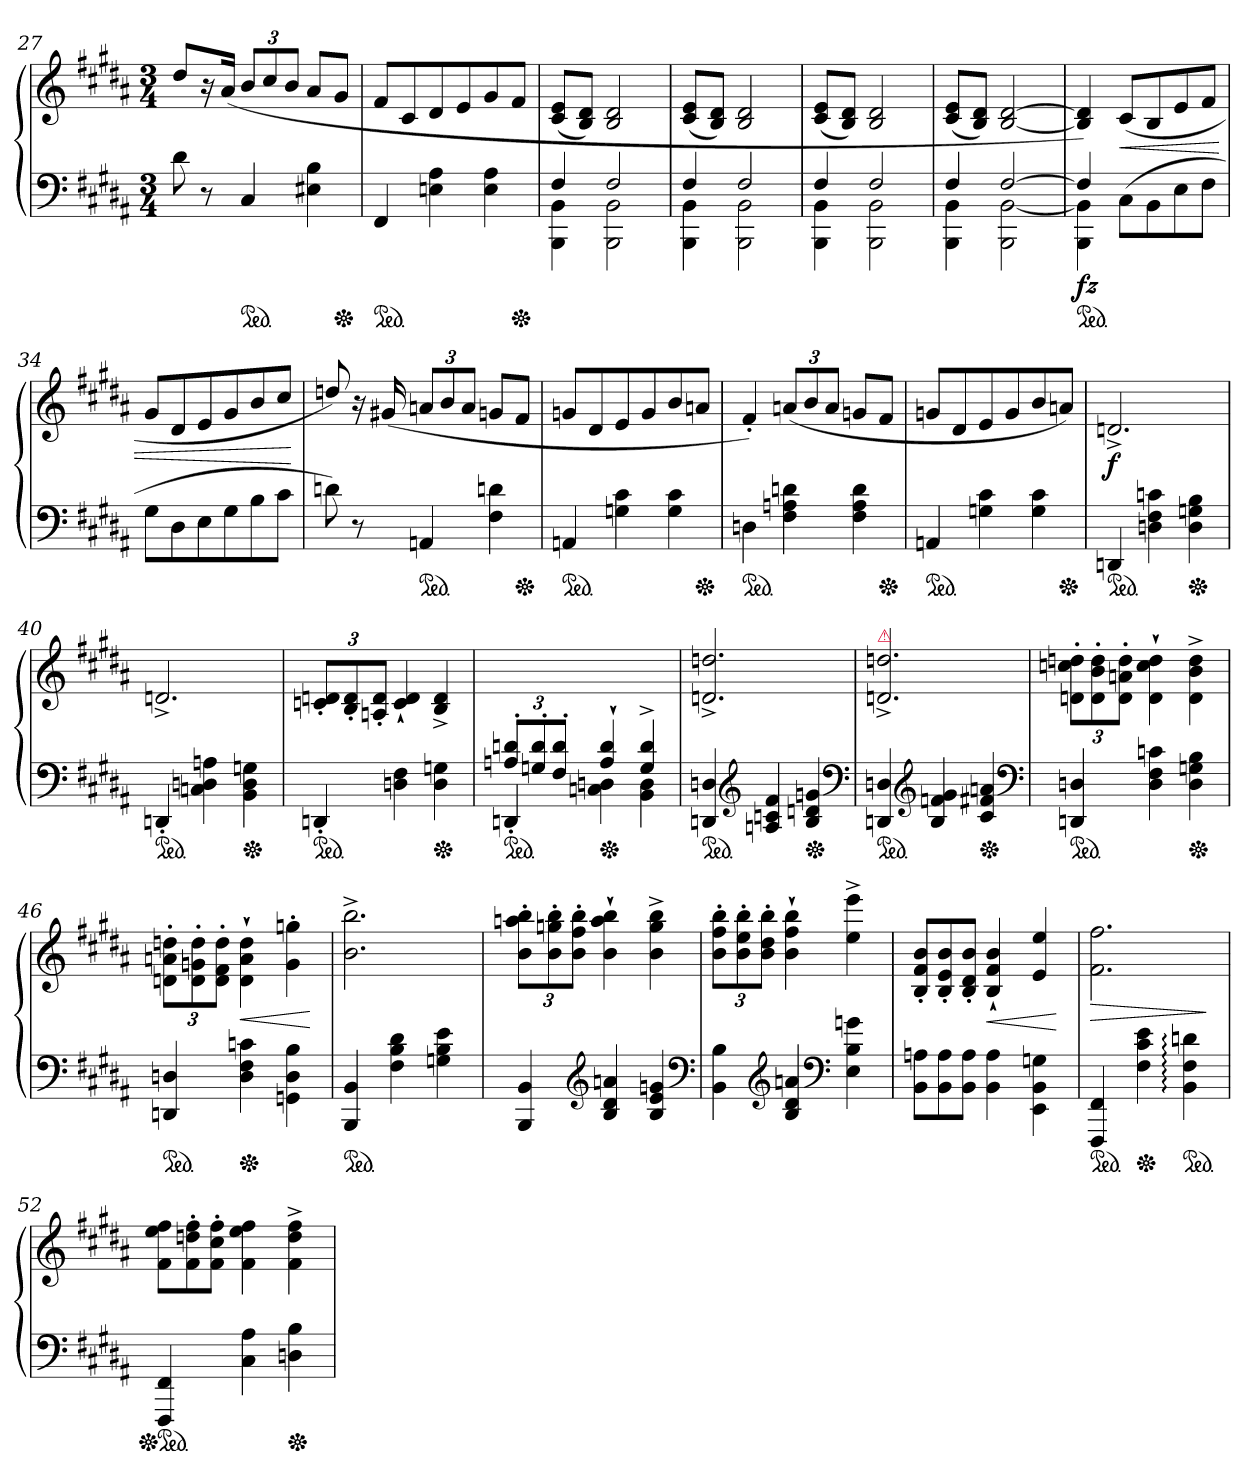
**kern	**kern	**dynam
*part1	*part1	*part1
*staff2	*staff1	*staff1/2
*clefF4	*clefG2	*
*k[f#c#g#d#a#]	*k[f#c#g#d#a#]	*
*B:	*B:	*
*M3/4	*M3/4	*
=27	=27	=27
8d#	8dd#L	.
8r	16r	.
.	(<16a#/Jk	.
*ped	*	*
4C#	12b/L	.
.	12cc#	.
.	12bJ	.
4E#X 4B	8a#L	.
*Xped	*	*
.	8g#J	.
=28	=28	=28
*ped	*	*
4FF#	8f#L	.
.	8c#	.
4En 4A#	8d#	.
.	8e	.
4E 4A#	8g#	.
*Xped	*	*
.	8f#J	.
=29	=29	=29
*^	*	*
4F#	4BBB 4BB	(>8c# 8eL	.
.	.	8B 8d#J)	.
2F#	2BBB 2BB	2B 2d#	.
=30	=30	=30	=30
4F#	4BBB 4BB	(<8c# 8eL	.
.	.	8B 8d#J)	.
2F#	2BBB 2BB	2B 2d#	.
=31	=31	=31	=31
4F#	4BBB 4BB	(<8c# 8eL	.
.	.	8B 8d#J)	.
2F#	2BBB 2BB	2B 2d#	.
=32	=32	=32	=32
4F#	4BBB 4BB	(<8c# 8eL	.
.	.	8B 8d#J)	.
[2F#	2BBB [2BB	[2B [2d#	.
=33	=33	=33	=33
!	!	!	!LO:DY:b=2
*ped	*	*	*
4F#]	4BBB 4BB]	4B] 4d#])	fz
2ryy	(>8C#L	(<8c#L	<
.	8BB	8B	.
.	8E	8e	.
.	8F#J	8f#J	.
*v	*v	*	*
=34	=34	=34
8G#L	8g#L	.
8D#	8d#	.
8E	8e	.
8G#	8g#	.
8B	8b	.
8c#J	8cc#J	.
.	.	[
=35	=35	=35
8dn)	8ddn/)	.
8r	16r	.
.	(<16g#X	.
*ped	*	*
4AAn	12anL	.
.	12b	.
.	12aJ	.
4F# 4dn	8gnL	.
*Xped	*	*
.	8f#J	.
=36	=36	=36
*ped	*	*
4AAn	8gnL	.
.	8d#	.
4Gn 4c#	8e	.
.	8g	.
4G 4c#	8b	.
*Xped	*	*
.	8anJ	.
=37	=37	=37
*ped	*	*
4Dn	4f#'<)	.
4F# 4An 4dn	(<12anL	.
.	12b	.
.	12aJ	.
4F# 4A 4d	8gnL	.
*Xped	*	*
.	8f#J	.
=38	=38	=38
*ped	*	*
4AAn	8gnL	.
.	8d#	.
4Gn 4c#	8e	.
.	8g	.
4G 4c#	8b	.
*Xped	*	*
.	8anJ)	.
=39	=39	=39
*ped	*	*
4DDn	2.dn^>	f
4Dn 4F# 4cn	.	.
*Xped	*	*
4D 4Gn 4B	.	.
=40	=40	=40
*ped	*	*
4DDn'<	2.dn^>	.
4Cn 4Dn 4An	.	.
*Xped	*	*
4BB 4D 4Gn	.	.
=41	=41	=41
*ped	*	*
4DDn'<	12cn'< 12dn'<L	.
.	12B'< 12d'<	.
.	12An'< 12d'<J	.
4Dn 4F#	4c` 4d`	.
*Xped	*	*
4D 4Gn	4B^> 4d^>	.
=42	=42	=42
*^	*	*
*ped	*	*	*
12An'> 12dn'>L	4DDn'</	2.ryy	.
12Gn'> 12d'>	.	.	.
12F#'> 12d'>J	.	.	.
*Xped	*	*	*
4A`> 4d`>	4Cn 4Dn	.	.
4G^> 4d^>	4BB 4D	.	.
*v	*v	*	*
=43	=43	=43
*ped	*	*
4DDn 4Dn	2.dn^< 2.ddn^<	.
*clefG2	*	*
4An 4cn 4f#	.	.
*Xped	*	*
4B 4dn 4gn	.	.
*clefF4	*	*
=44	=44	=44
!	!LO:TX:a:color=crimson:t=⚠	!
*ped	*	*
4DDn 4Dn	2.dn^< 2.ddn^<	.
*clefG2	*	*
4B 4fn 4g#	.	.
*Xped	*	*
4c# 4f#X 4an	.	.
*clefF4	*	*
=45	=45	=45
*ped	*	*
4DDn 4Dn	12dn'>\ 12ccn'>\ 12ddn'>\L	.
.	12d'> 12b'> 12dd'>	.
.	12d'> 12an'> 12dd'>J	.
4D 4F# 4cn	4d`>\ 4cc`>\ 4dd`>\	.
*Xped	*	*
4D 4Gn 4B	4d^>\ 4b^>\ 4dd^>\	.
=46	=46	=46
*ped	*	*
4DDn 4Dn	12dn'>\ 12an'>\ 12ddn'>\L	.
.	12d'> 12gn'> 12dd'>	.
.	12d'> 12f#'> 12dd'>J	.
*Xped	*	*
4D 4F# 4cn	4d`>\ 4a`>\ 4dd`>\	<
4GGn 4D 4B	4g'>\ 4ggn'>\	.
.	.	[
=47	=47	=47
*ped	*	*
4BBB 4BB	2.b^> 2.bb^>	.
4F# 4B 4d#	.	.
4Gn 4B 4e	.	.
=48	=48	=48
4BBB 4BB	12b'> 12aan'> 12bb'>L	.
.	12b'> 12ggn'> 12bb'>	.
.	12b'> 12ff#'> 12bb'>J	.
*clefG2	*	*
4B 4d# 4an	4b`> 4aa`> 4bb`>	.
4B 4e 4gn	4b^> 4gg^> 4bb^>	.
*clefF4	*	*
=49	=49	=49
4BB 4B	12b'> 12ff#'> 12bb'>L	.
.	12b'> 12ee'> 12bb'>	.
.	12b'> 12dd#'> 12bb'>J	.
*clefG2	*	*
4B 4d# 4an	4b`> 4ff#`> 4bb`>	.
*clefF4	*	*
4E 4B 4gn	4ee^< 4eee^<	.
=50	=50	=50
*Xtuplet	*Xtuplet	*
12BB 12AnL	12B'< 12f#'< 12b'<L	.
12BB 12A	12B'< 12e'< 12b'<	.
12BB 12AJ	12B'< 12d#'< 12b'<J	.
4BB 4A	4B`< 4f#`< 4b`<	<
4EE\ 4BB\ 4Gn\	4e 4ee	.
.	.	[
=51	=51	=51
*ped	*	*
4FFF# 4FF#	2.f# 2.ff#	>
*Xped	*	*
4F# 4c# 4e	.	.
*ped	*	*
4BB: 4F#: 4dn:	.	.
.	.	]
=52	=52	=52
*Xped	*	*
*ped	*	*
4FFF# 4FF#	12f# 12ee 12ff#L	.
.	12f#'> 12ddn'> 12ff#'>	.
.	12f#'> 12cc#'> 12ff#'>J	.
4C# 4A#	4f# 4ee 4ff#	.
*Xped	*	*
4Dn 4B	4f#^> 4dd^> 4ff#^>	.
=	=	=
*-	*-	*-
